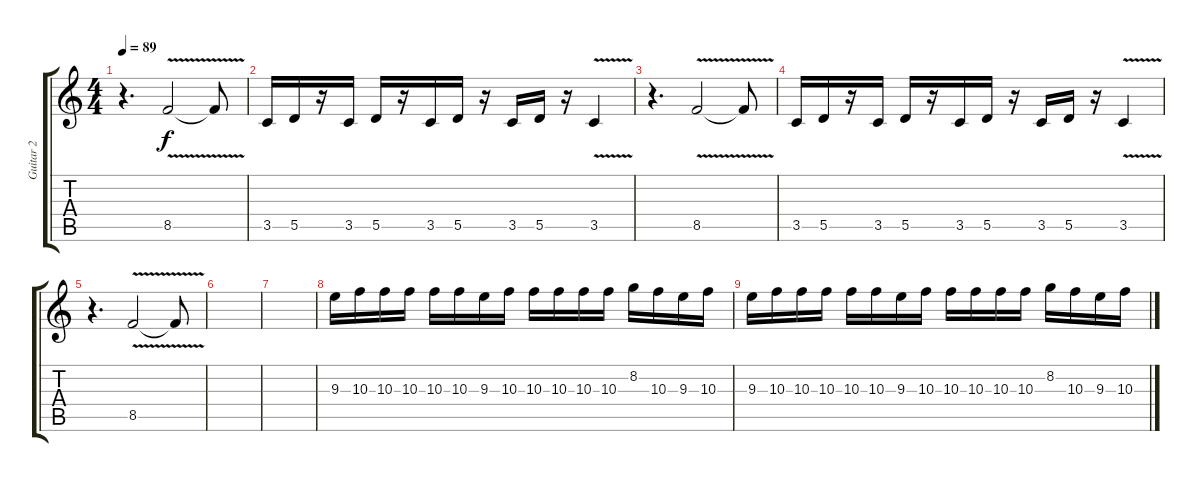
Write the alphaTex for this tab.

\track ("Guitar 2" "Guitar 2") {instrument distortionguitar}
\staff {score tabs}
\tuning (E4 B3 G3 D3 A2 D2) {hide}
\ts (4 4)
\tempo 89
\clef g2
\ks c
r.4{d dy f} 8.5{v}.2 8.5{t}.8 |
3.5.16 5.5.16 r.16 3.5.16 5.5.16 r.16 3.5.16 5.5.16 r.16 3.5.16 5.5.16 r.16 3.5{v}.4 |
r.4{d} 8.5{v}.2 8.5{t}.8 |
3.5.16 5.5.16 r.16 3.5.16 5.5.16 r.16 3.5.16 5.5.16 r.16 3.5.16 5.5.16 r.16 3.5{v}.4 |
r.4{d} 8.5{v}.2 8.5{t}.8 |
|
|
9.3.16 10.3.16 10.3.16 10.3.16 10.3.16 10.3.16 9.3.16 10.3.16 10.3.16 10.3.16 10.3.16 10.3.16 8.2.16 10.3.16 9.3.16 10.3.16 |
9.3.16 10.3.16 10.3.16 10.3.16 10.3.16 10.3.16 9.3.16 10.3.16 10.3.16 10.3.16 10.3.16 10.3.16 8.2.16 10.3.16 9.3.16 10.3.16
